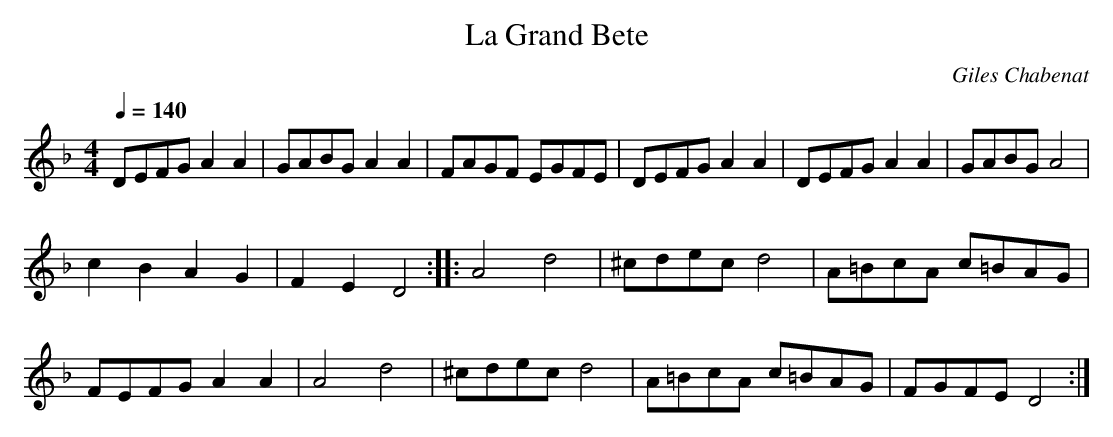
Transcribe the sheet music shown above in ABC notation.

X:1
T:La Grand Bete
M:4/4
L:1/8
Q:1/4=140
C:Giles Chabenat
K:Dm
DEFG A2A2 | GABG A2A2 | FAGF EGFE | DEFG A2A2 | DEFG A2A2 | GABG A4 |
c2B2A2G2 | F2E2 D4 :: A4d4 | ^cdec d4 | A=BcA c=BAG |
FEFG A2A2 | A4d4| ^cdec d4 | A=BcA c=BAG | FGFE D4 :|
